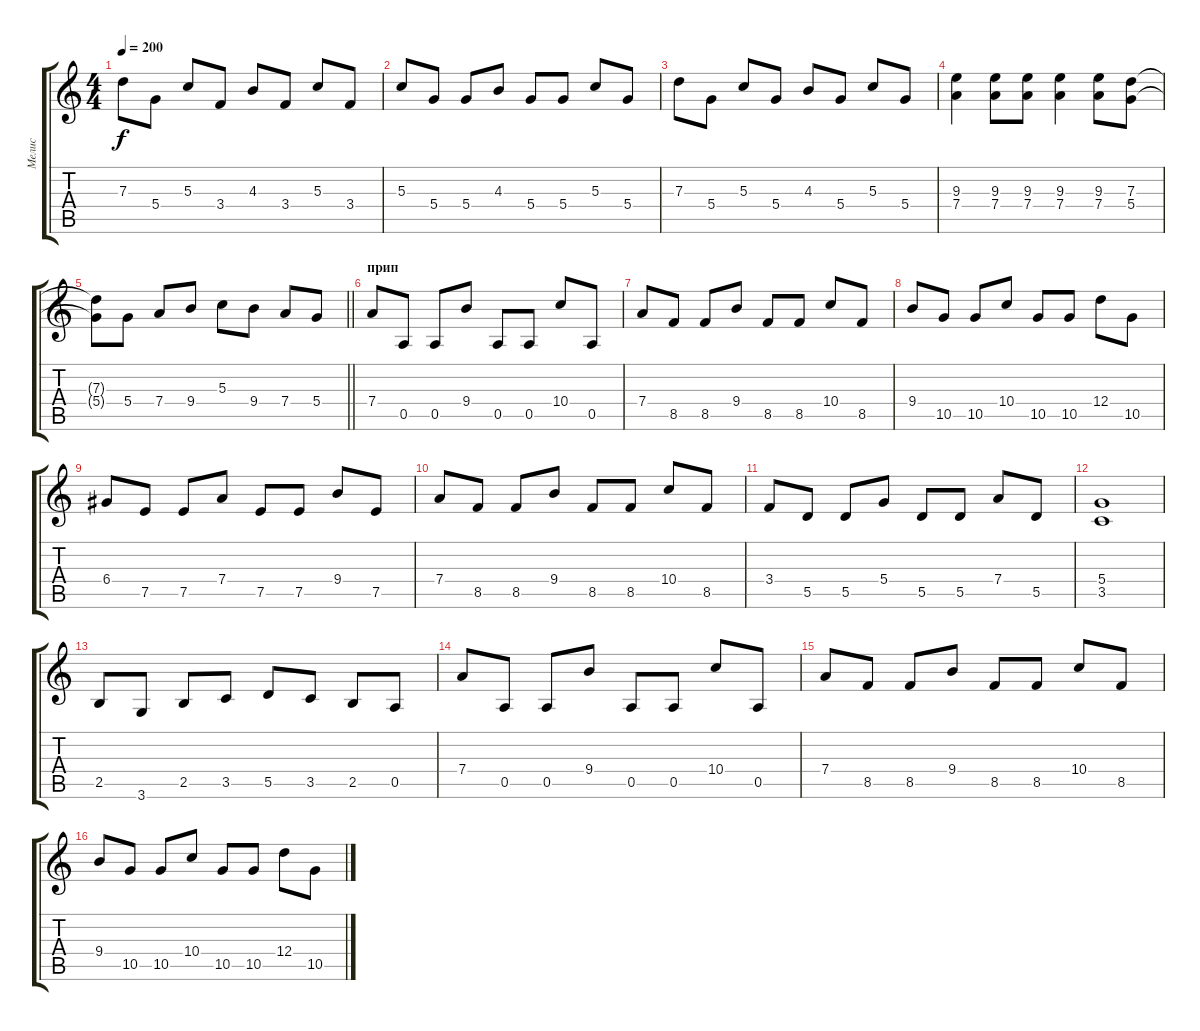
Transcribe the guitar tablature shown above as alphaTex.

\track ("Мелис" "Мелис") {instrument overdrivenguitar}
\staff {score tabs}
\tuning (E4 B3 G3 D3 A2 E2) {hide}
\ts (4 4)
\tempo 200
\clef g2
\ks c
7.3.8{dy f} 5.4.8 5.3.8 3.4.8 4.3.8 3.4.8 5.3.8 3.4.8 |
5.3.8 5.4.8 5.4.8 4.3.8 5.4.8 5.4.8 5.3.8 5.4.8 |
7.3.8 5.4.8 5.3.8 5.4.8 4.3.8 5.4.8 5.3.8 5.4.8 |
(9.3 7.4).4 (9.3 7.4).8 (9.3 7.4).8 (9.3 7.4).4 (9.3 7.4).8 (7.3 5.4).8 |
\barLineRight lightlight
(7.3{t} 5.4{t}).8 5.4.8 7.4.8 9.4.8 5.3.8 9.4.8 7.4.8 5.4.8 |
\section ("" "прип")
7.4.8 0.5.8 0.5.8 9.4.8 0.5.8 0.5.8 10.4.8 0.5.8 |
7.4.8 8.5.8 8.5.8 9.4.8 8.5.8 8.5.8 10.4.8 8.5.8 |
9.4.8 10.5.8 10.5.8 10.4.8 10.5.8 10.5.8 12.4.8 10.5.8 |
6.4.8 7.5.8 7.5.8 7.4.8 7.5.8 7.5.8 9.4.8 7.5.8 |
7.4.8 8.5.8 8.5.8 9.4.8 8.5.8 8.5.8 10.4.8 8.5.8 |
3.4.8 5.5.8 5.5.8 5.4.8 5.5.8 5.5.8 7.4.8 5.5.8 |
(5.4 3.5).1 |
2.5.8 3.6.8 2.5.8 3.5.8 5.5.8 3.5.8 2.5.8 0.5.8 |
7.4.8 0.5.8 0.5.8 9.4.8 0.5.8 0.5.8 10.4.8 0.5.8 |
7.4.8 8.5.8 8.5.8 9.4.8 8.5.8 8.5.8 10.4.8 8.5.8 |
9.4.8 10.5.8 10.5.8 10.4.8 10.5.8 10.5.8 12.4.8 10.5.8
